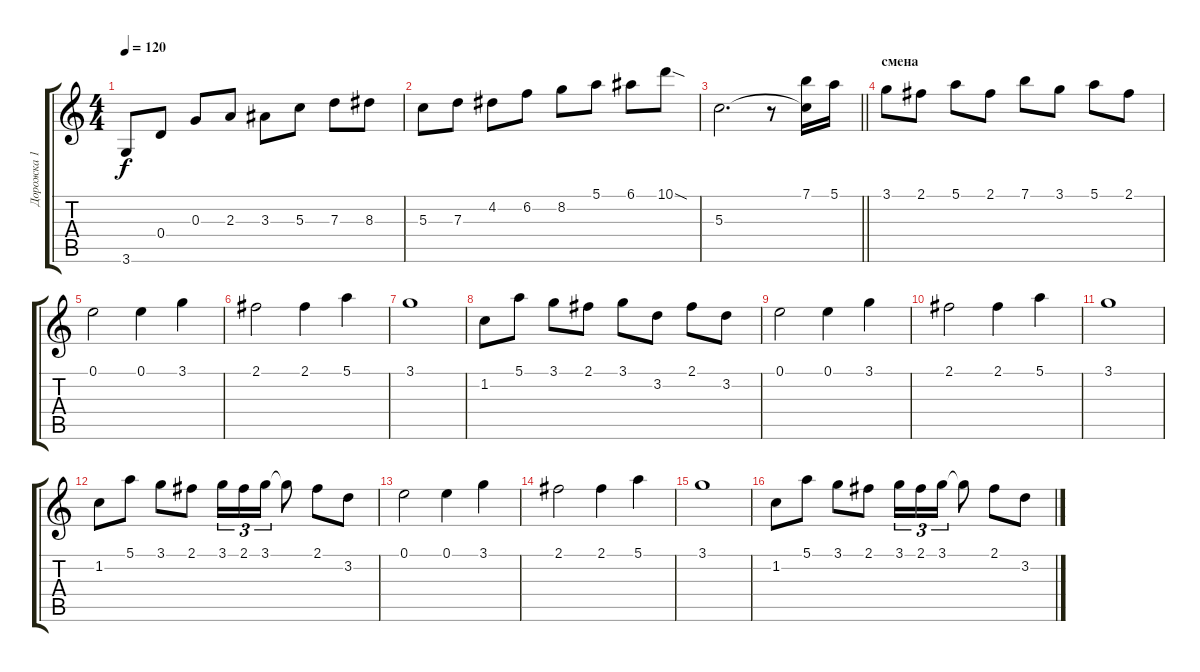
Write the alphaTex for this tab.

\track ("Дорожка 1" "Дорожка 1") {instrument overdrivenguitar}
\staff {score tabs}
\tuning (E4 B3 G3 D3 A2 E2) {hide}
\ts (4 4)
\tempo 120
\clef g2
\ks c
3.6.8{dy f} 0.4.8 0.3.8 2.3.8 3.3.8 5.3.8 7.3.8 8.3.8 |
5.3.8 7.3.8 4.2.8 6.2.8 8.2.8 5.1.8 6.1.8 10.1{sod}.8 |
\barLineRight lightlight
5.3.2{d} r.8 (7.1 5.3{t}).16 5.1.16 |
\section ("" "смена")
3.1.8 2.1.8 5.1.8 2.1.8 7.1.8 3.1.8 5.1.8 2.1.8 |
0.1.2 0.1.4 3.1.4 |
2.1.2 2.1.4 5.1.4 |
3.1.1 |
1.2.8 5.1.8 3.1.8 2.1.8 3.1.8 3.2.8 2.1.8 3.2.8 |
0.1.2 0.1.4 3.1.4 |
2.1.2 2.1.4 5.1.4 |
3.1.1 |
1.2.8 5.1.8 3.1.8 2.1.8 3.1.16{tu (3 2)} 2.1.16{tu (3 2)} 3.1.16{tu (3 2)} 3.1{t}.8 2.1.8 3.2.8 |
0.1.2 0.1.4 3.1.4 |
2.1.2 2.1.4 5.1.4 |
3.1.1 |
1.2.8 5.1.8 3.1.8 2.1.8 3.1.16{tu (3 2)} 2.1.16{tu (3 2)} 3.1.16{tu (3 2)} 3.1{t}.8 2.1.8 3.2.8
